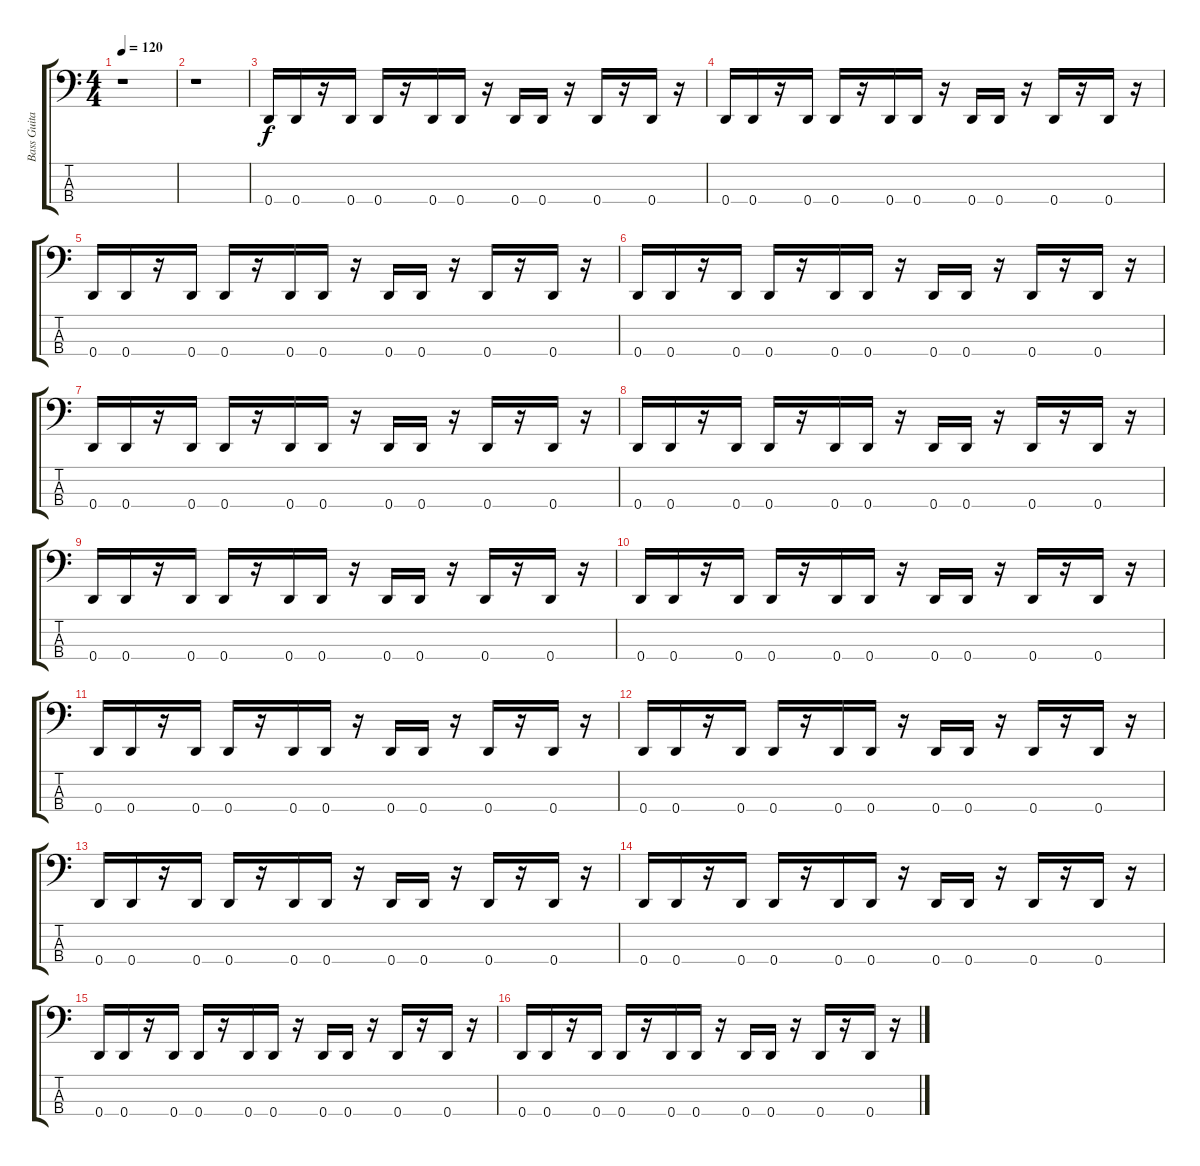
\track ("Bass Guitar" "Bass Guita") {instrument slapbass2}
\staff {score tabs}
\tuning (G2 D2 A1 D1) {hide}
\ts (4 4)
\tempo 120
\clef f4
\ks c
r.1{dy f} |
r.1 |
0.4.16 0.4.16 r.16 0.4.16 0.4.16 r.16 0.4.16 0.4.16 r.16 0.4.16 0.4.16 r.16 0.4.16 r.16 0.4.16 r.16 |
0.4.16 0.4.16 r.16 0.4.16 0.4.16 r.16 0.4.16 0.4.16 r.16 0.4.16 0.4.16 r.16 0.4.16 r.16 0.4.16 r.16 |
0.4.16 0.4.16 r.16 0.4.16 0.4.16 r.16 0.4.16 0.4.16 r.16 0.4.16 0.4.16 r.16 0.4.16 r.16 0.4.16 r.16 |
0.4.16 0.4.16 r.16 0.4.16 0.4.16 r.16 0.4.16 0.4.16 r.16 0.4.16 0.4.16 r.16 0.4.16 r.16 0.4.16 r.16 |
0.4.16 0.4.16 r.16 0.4.16 0.4.16 r.16 0.4.16 0.4.16 r.16 0.4.16 0.4.16 r.16 0.4.16 r.16 0.4.16 r.16 |
0.4.16 0.4.16 r.16 0.4.16 0.4.16 r.16 0.4.16 0.4.16 r.16 0.4.16 0.4.16 r.16 0.4.16 r.16 0.4.16 r.16 |
0.4.16 0.4.16 r.16 0.4.16 0.4.16 r.16 0.4.16 0.4.16 r.16 0.4.16 0.4.16 r.16 0.4.16 r.16 0.4.16 r.16 |
0.4.16 0.4.16 r.16 0.4.16 0.4.16 r.16 0.4.16 0.4.16 r.16 0.4.16 0.4.16 r.16 0.4.16 r.16 0.4.16 r.16 |
0.4.16 0.4.16 r.16 0.4.16 0.4.16 r.16 0.4.16 0.4.16 r.16 0.4.16 0.4.16 r.16 0.4.16 r.16 0.4.16 r.16 |
0.4.16 0.4.16 r.16 0.4.16 0.4.16 r.16 0.4.16 0.4.16 r.16 0.4.16 0.4.16 r.16 0.4.16 r.16 0.4.16 r.16 |
0.4.16 0.4.16 r.16 0.4.16 0.4.16 r.16 0.4.16 0.4.16 r.16 0.4.16 0.4.16 r.16 0.4.16 r.16 0.4.16 r.16 |
0.4.16 0.4.16 r.16 0.4.16 0.4.16 r.16 0.4.16 0.4.16 r.16 0.4.16 0.4.16 r.16 0.4.16 r.16 0.4.16 r.16 |
0.4.16 0.4.16 r.16 0.4.16 0.4.16 r.16 0.4.16 0.4.16 r.16 0.4.16 0.4.16 r.16 0.4.16 r.16 0.4.16 r.16 |
0.4.16 0.4.16 r.16 0.4.16 0.4.16 r.16 0.4.16 0.4.16 r.16 0.4.16 0.4.16 r.16 0.4.16 r.16 0.4.16 r.16
